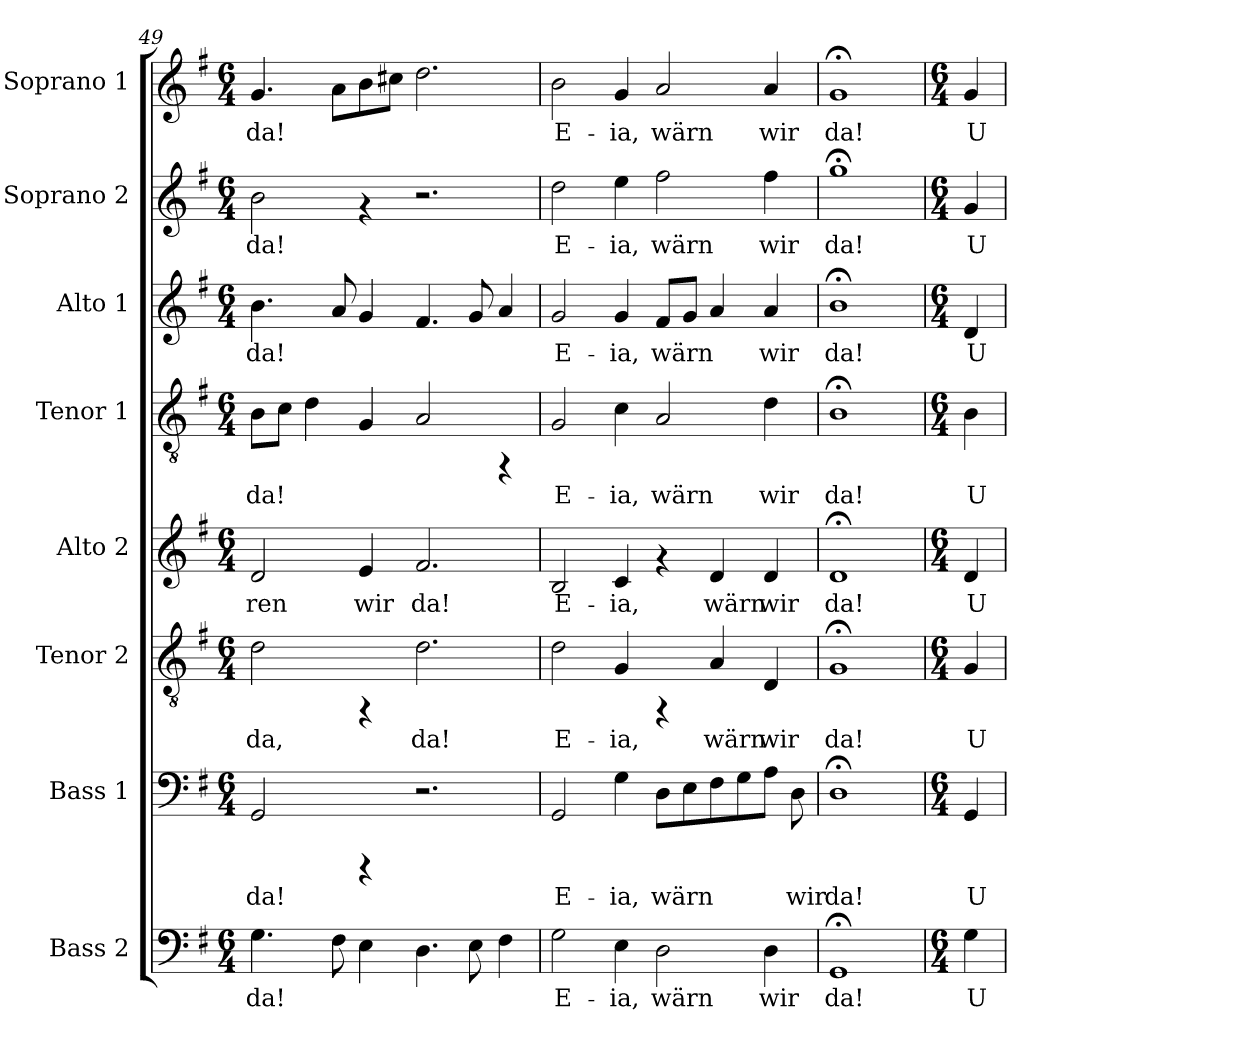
**kern	**text	**kern	**text	**kern	**text	**kern	**text	**kern	**text	**kern	**text	**kern	**text	**kern	**text
*part8	*part8	*part7	*part7	*part6	*part6	*part5	*part5	*part4	*part4	*part3	*part3	*part2	*part2	*part1	*part1
*staff8	*staff8	*staff7	*staff7	*staff6	*staff6	*staff5	*staff5	*staff4	*staff4	*staff3	*staff3	*staff2	*staff2	*staff1	*staff1
*I"Bass 2	*	*I"Bass 1	*	*I"Tenor 2	*	*I"Alto 2	*	*I"Tenor 1	*	*I"Alto 1	*	*I"Soprano 2	*	*I"Soprano 1	*
*I'B.	*	*I'B.	*	*I'T.	*	*I'A.	*	*I'T.	*	*I'A.	*	*I'S.	*	*I'S.	*
*clefF4	*	*clefF4	*	*clefGv2	*	*clefG2	*	*clefGv2	*	*clefG2	*	*clefG2	*	*clefG2	*
*k[f#]	*	*k[f#]	*	*k[f#]	*	*k[f#]	*	*k[f#]	*	*k[f#]	*	*k[f#]	*	*k[f#]	*
*G:	*	*G:	*	*G:	*	*G:	*	*G:	*	*G:	*	*G:	*	*G:	*
*M6/4	*	*M6/4	*	*M6/4	*	*M6/4	*	*M6/4	*	*M6/4	*	*M6/4	*	*M6/4	*
=49	=49	=49	=49	=49	=49	=49	=49	=49	=49	=49	=49	=49	=49	=49	=49
!	!LO:LY:b:cj	!	!LO:LY:b:cj	!	!LO:LY:b:cj	!	!LO:LY:b:cj	!	!LO:LY:b:cj	!	!LO:LY:b:cj	!	!LO:LY:b:cj	!	!LO:LY:b:cj
4.G\	da!	2GG/	da!	2d\	da,	2d/	-ren	8B\L	da!	4.b\	da!	2b\	da!	4.g/	da!
!	!	!	!	!	!	!	!	!	!LO:LY:b:cj	!	!	!	!	!	!
.	.	.	.	.	.	.	.	8c\J	.	.	.	.	.	.	.
!	!	!	!	!	!	!	!	!	!LO:LY:b:cj	!	!	!	!	!	!
.	.	.	.	.	.	.	.	4d\	.	.	.	.	.	.	.
!	!LO:LY:b:cj	!	!	!	!	!	!	!	!	!	!LO:LY:b:cj	!	!	!	!LO:LY:b:cj
8F#\	.	.	.	.	.	.	.	.	.	8a/	.	.	.	8a\L	.
!	!LO:LY:b:cj	!	!	!	!	!	!LO:LY:b:cj	!	!LO:LY:b:cj	!	!LO:LY:b:cj	!	!	!	!LO:LY:b:cj
4E\	.	4rCCC	.	4rFF	.	4e/	wir	4G/	.	4g/	.	4rf	.	8b\	.
!	!	!	!	!	!	!	!	!	!	!	!	!	!	!	!LO:LY:b:cj
.	.	.	.	.	.	.	.	.	.	.	.	.	.	8cc#X\J	.
!	!LO:LY:b:cj	!	!	!	!LO:LY:b:cj	!	!LO:LY:b:cj	!	!LO:LY:b:cj	!	!LO:LY:b:cj	!	!	!	!LO:LY:b:cj
4.D\	.	2.r	.	2.d\	da!	2.f#/	da!	2A/	.	4.f#/	.	2.r	.	2.dd\	.
!	!LO:LY:b:cj	!	!	!	!	!	!	!	!	!	!LO:LY:b:cj	!	!	!	!
8E\	.	.	.	.	.	.	.	.	.	8g/	.	.	.	.	.
!	!LO:LY:b:cj	!	!	!	!	!	!	!	!	!	!LO:LY:b:cj	!	!	!	!
4F#\	.	.	.	.	.	.	.	4rFF	.	4a/	.	.	.	.	.
=50	=50	=50	=50	=50	=50	=50	=50	=50	=50	=50	=50	=50	=50	=50	=50
!	!LO:LY:b:cj	!	!LO:LY:b:cj	!	!LO:LY:b:cj	!	!LO:LY:b:cj	!	!LO:LY:b:cj	!	!LO:LY:b:cj	!	!LO:LY:b:cj	!	!LO:LY:b:cj
2G\	E-	2GG/	E-	2d\	E-	2B/	E-	2G/	E-	2g/	E-	2dd\	E-	2b\	E-
!	!LO:LY:b:cj	!	!LO:LY:b:cj	!	!LO:LY:b:cj	!	!LO:LY:b:cj	!	!LO:LY:b:cj	!	!LO:LY:b:cj	!	!LO:LY:b:cj	!	!LO:LY:b:cj
4E\	-ia,	4G\	-ia,	4G/	-ia,	4c/	-ia,	4c\	-ia,	4g/	-ia,	4ee\	-ia,	4g/	-ia,
!	!LO:LY:b:cj	!	!LO:LY:b:cj	!	!	!	!	!	!LO:LY:b:cj	!	!LO:LY:b:cj	!	!LO:LY:b:cj	!	!LO:LY:b:cj
2D\	wärn	8D\L	wärn	4rFF	.	4rf	.	2A/	wärn	8f#/L	wärn	2ff#\	wärn	2a/	wärn
!	!	!	!LO:LY:b:cj	!	!	!	!	!	!	!	!LO:LY:b:cj	!	!	!	!
.	.	8E\	.	.	.	.	.	.	.	8g/J	.	.	.	.	.
!	!	!	!LO:LY:b:cj	!	!LO:LY:b:cj	!	!LO:LY:b:cj	!	!	!	!LO:LY:b:cj	!	!	!	!
.	.	8F#\	.	4A/	wärn	4d/	wärn	.	.	4a/	.	.	.	.	.
!	!	!	!LO:LY:b:cj	!	!	!	!	!	!	!	!	!	!	!	!
.	.	8G\	.	.	.	.	.	.	.	.	.	.	.	.	.
!	!LO:LY:b:cj	!	!LO:LY:b:cj	!	!LO:LY:b:cj	!	!LO:LY:b:cj	!	!LO:LY:b:cj	!	!LO:LY:b:cj	!	!LO:LY:b:cj	!	!LO:LY:b:cj
4D\	wir	8A\J	.	4D/	wir	4d/	wir	4d\	wir	4a/	wir	4ff#\	wir	4a/	wir
!	!	!	!LO:LY:b:cj	!	!	!	!	!	!	!	!	!	!	!	!
.	.	8D\	wir	.	.	.	.	.	.	.	.	.	.	.	.
=51	=51	=51	=51	=51	=51	=51	=51	=51	=51	=51	=51	=51	=51	=51	=51
!	!LO:LY:b:cj	!	!LO:LY:b:cj	!	!LO:LY:b:cj	!	!LO:LY:b:cj	!	!LO:LY:b:cj	!	!LO:LY:b:cj	!	!LO:LY:b:cj	!	!LO:LY:b:cj
1GG;<	da!	1D;<	da!	1G;<	da!	1d;<	da!	1B;<	da!	1b;<	da!	1gg;<	da!	1g;<	da!
!!LO:PB:g=z
=52	=52	=52	=52	=52	=52	=52	=52	=52	=52	=52	=52	=52	=52	=52	=52
*M6/4	*	*M6/4	*	*M6/4	*	*M6/4	*	*M6/4	*	*M6/4	*	*M6/4	*	*M6/4	*
!	!LO:LY:b:cj	!	!LO:LY:b:cj	!	!LO:LY:b:cj	!	!LO:LY:b:cj	!	!LO:LY:b:cj	!	!LO:LY:b:cj	!	!LO:LY:b:cj	!	!LO:LY:b:cj
4G\	U-	4GG/	U-	4G/	U-	4d/	U-	4B\	U-	4d/	U-	4g/	U-	4g/	U-
=	=	=	=	=	=	=	=	=	=	=	=	=	=	=	=
*-	*-	*-	*-	*-	*-	*-	*-	*-	*-	*-	*-	*-	*-	*-	*-
